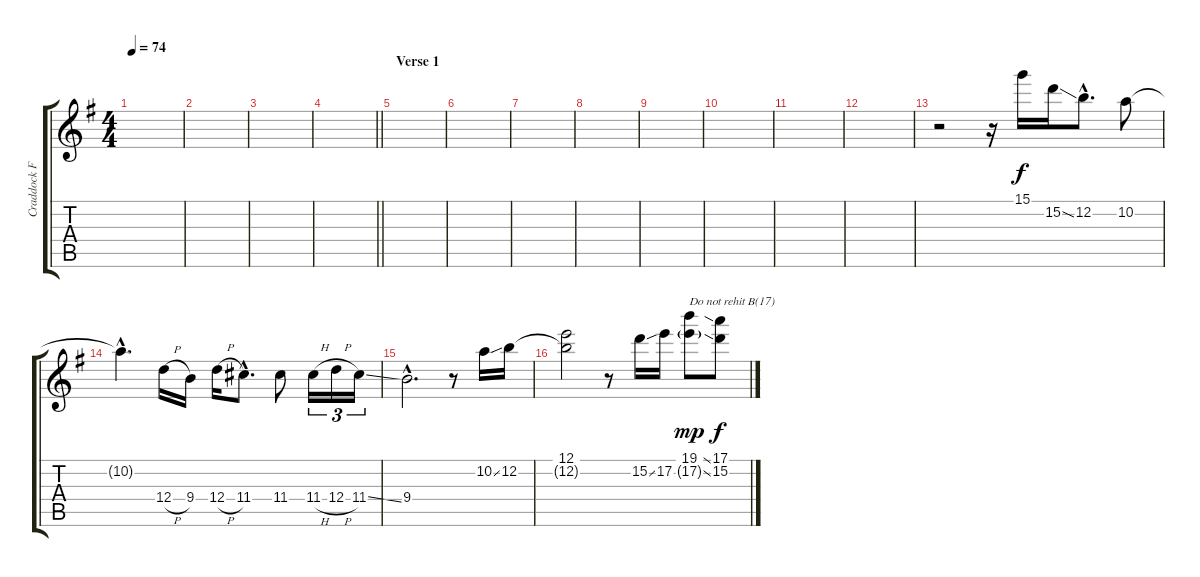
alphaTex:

\track ("Craddock Firebird" "Craddock F") {instrument overdrivenguitar}
\staff {score tabs}
\tuning (E4 B3 G3 D3 A2 E2) {hide}
\ts (4 4)
\tempo 74
\clef g2
\ks g
|
|
|
\barLineRight lightlight
|
\section ("" "Verse 1")
|
|
|
|
|
|
|
|
r.2 r.16 15.1.16 15.2{ss}.16 12.2{hac}.8{d} 10.2.8 |
10.2{hac t}.4{d} 12.4{h}.16 9.4.16 12.4{h}.16 11.4{hac}.8{d} 11.4.8 11.4{h}.16{tu (3 2)} 12.4{h}.16{tu (3 2)} 11.4{ss}.16{tu (3 2)} |
9.4{hac}.2{d} r.8 10.2{ss}.16 12.2.16 |
(12.1 12.2{t}).2 r.8 15.2{ss}.16 17.2.16 (19.1{ss} 17.2{ss g}).8{txt "Do not rehit B(17)" dy mp} (17.1 15.2).8{dy f}
